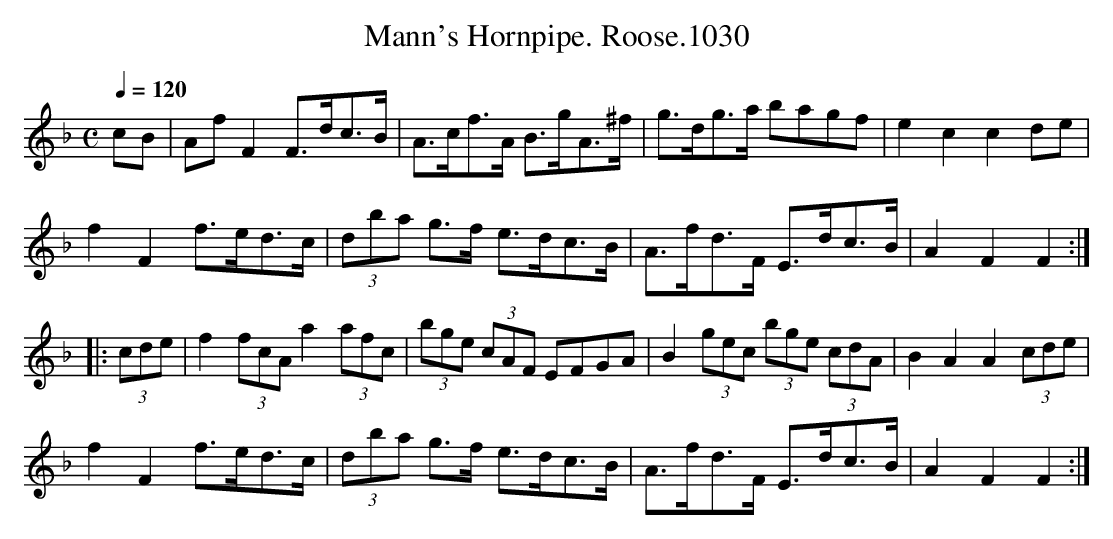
X:1
T:Mann's Hornpipe. Roose.1030
Q:1/4=120
L:1/8
M:C
K:F
cB|Af F2F>dc>B|A>cf>A B>gA>^f|g>dg>a bagf|e2c2c2 de|
f2F2 f>ed>c|(3dba g>f e>dc>B|A>fd>F E>dc>B|A2F2F2:|
|:(3cde|f2 (3fcA a2(3afc|(3bge (3cAF EFGA|B2(3gec (3bge (3cdA|B2A2A2 (3cde|
f2F2 f>ed>c| (3dba g>f e>dc>B|A>fd>F E>dc>B|A2F2F2:|
